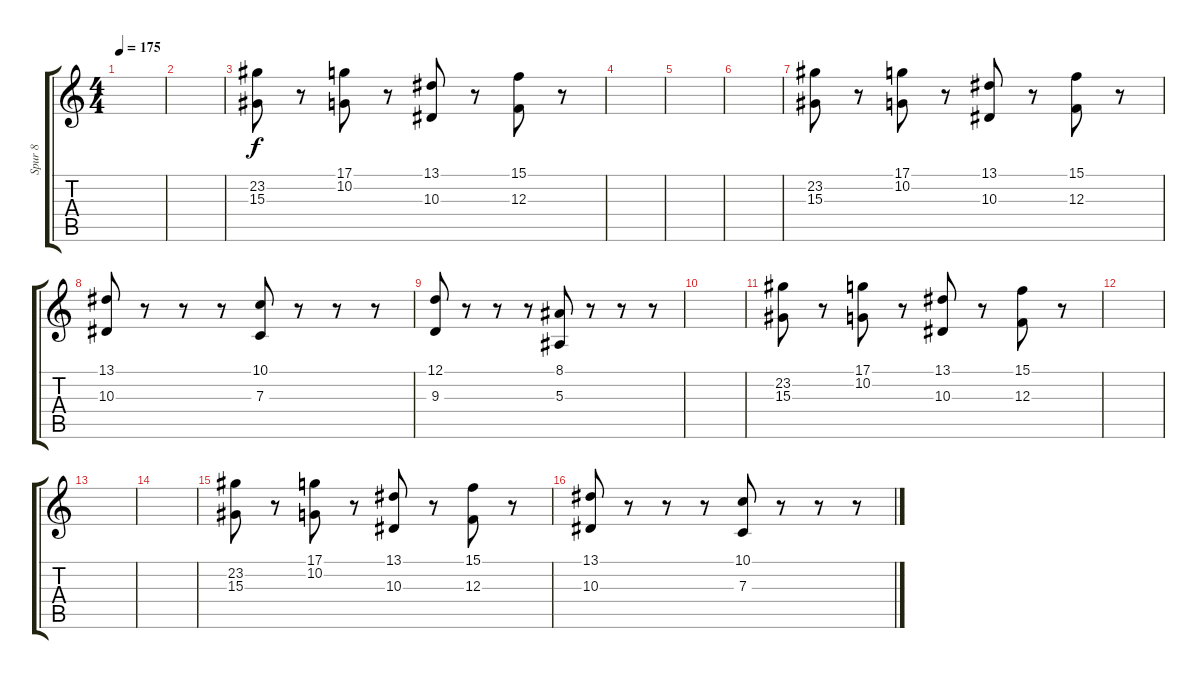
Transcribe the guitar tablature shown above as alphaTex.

\track ("Spur 8" "Spur 8") {instrument stringensemble1}
\staff {score tabs}
\tuning (D4 A3 F3 C3 G2 D2) {hide}
\ts (4 4)
\tempo 175
\clef g2
\ks c
|
|
(23.2 15.3).8 r.8 (17.1 10.2).8 r.8 (13.1 10.3).8 r.8 (15.1 12.3).8 r.8 |
|
|
|
(23.2 15.3).8 r.8 (17.1 10.2).8 r.8 (13.1 10.3).8 r.8 (15.1 12.3).8 r.8 |
(13.1 10.3).8 r.8 r.8 r.8 (10.1 7.3).8 r.8 r.8 r.8 |
(12.1 9.3).8 r.8 r.8 r.8 (8.1 5.3).8 r.8 r.8 r.8 |
|
(23.2 15.3).8 r.8 (17.1 10.2).8 r.8 (13.1 10.3).8 r.8 (15.1 12.3).8 r.8 |
|
|
|
(23.2 15.3).8 r.8 (17.1 10.2).8 r.8 (13.1 10.3).8 r.8 (15.1 12.3).8 r.8 |
(13.1 10.3).8 r.8 r.8 r.8 (10.1 7.3).8 r.8 r.8 r.8
